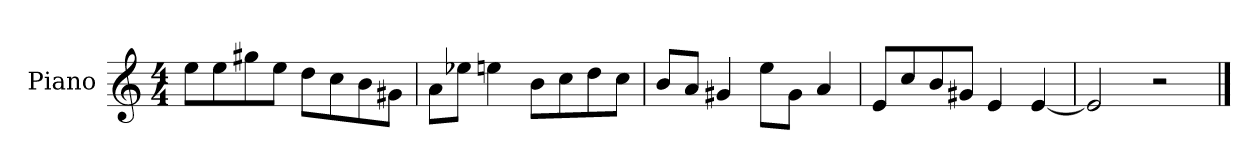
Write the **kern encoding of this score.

**kern
*part1
*staff1
*I"Piano
*I'P-no
*clefG2
*k[]
*M4/4
*MM90
=1
8ee\L
8ee\
8gg#X\
8ee\J
8dd\L
8cc\
8b\
8g#X\J
=2
8a\L
8ee-X\J
4een\
8b\L
8cc\
8dd\
8cc\J
=3
8b/L
8a/J
4g#X/
8ee\L
8g#\J
4a/
=4
8e/L
8cc/
8b/
8g#X/J
4e/
[4e/
=5
2e/]
2r
==
*-
